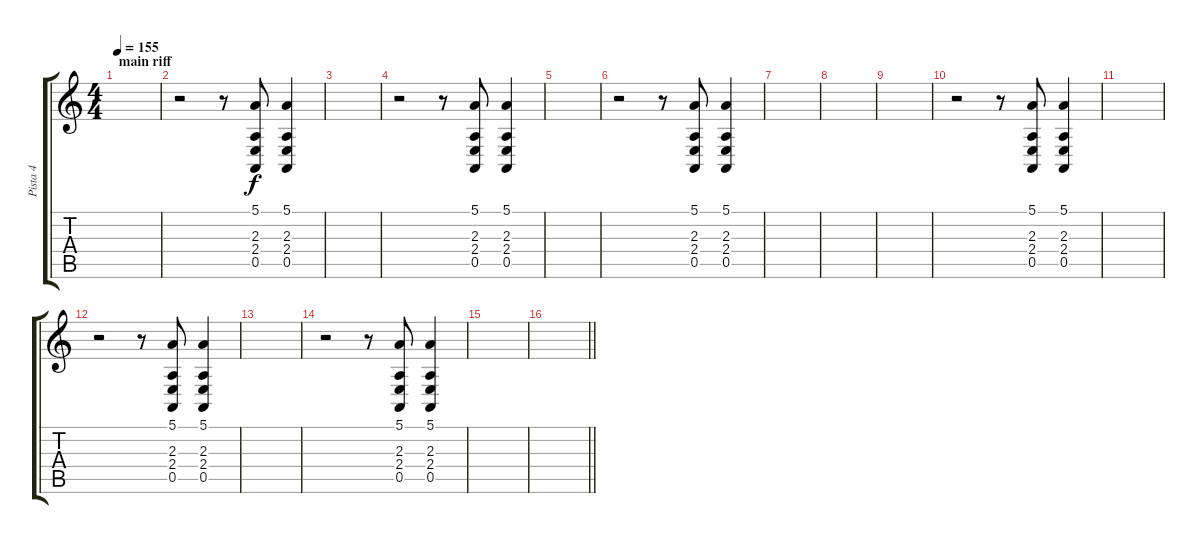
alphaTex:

\track ("Pista 4" "Pista 4") {instrument drawbarorgan}
\staff {score tabs}
\tuning (E4 B3 G3 D3 A2 E2) {hide}
\ts (4 4)
\section ("" "main riff")
\tempo 155
\clef g2
\ks c
|
r.2 r.8 (5.1 2.3 2.4 0.5).8 (5.1 2.3 2.4 0.5).4 |
|
r.2 r.8 (5.1 2.3 2.4 0.5).8 (5.1 2.3 2.4 0.5).4 |
|
r.2 r.8 (5.1 2.3 2.4 0.5).8 (5.1 2.3 2.4 0.5).4 |
|
|
|
r.2 r.8 (5.1 2.3 2.4 0.5).8 (5.1 2.3 2.4 0.5).4 |
|
r.2 r.8 (5.1 2.3 2.4 0.5).8 (5.1 2.3 2.4 0.5).4 |
|
r.2 r.8 (5.1 2.3 2.4 0.5).8 (5.1 2.3 2.4 0.5).4 |
|
\barLineRight lightlight
